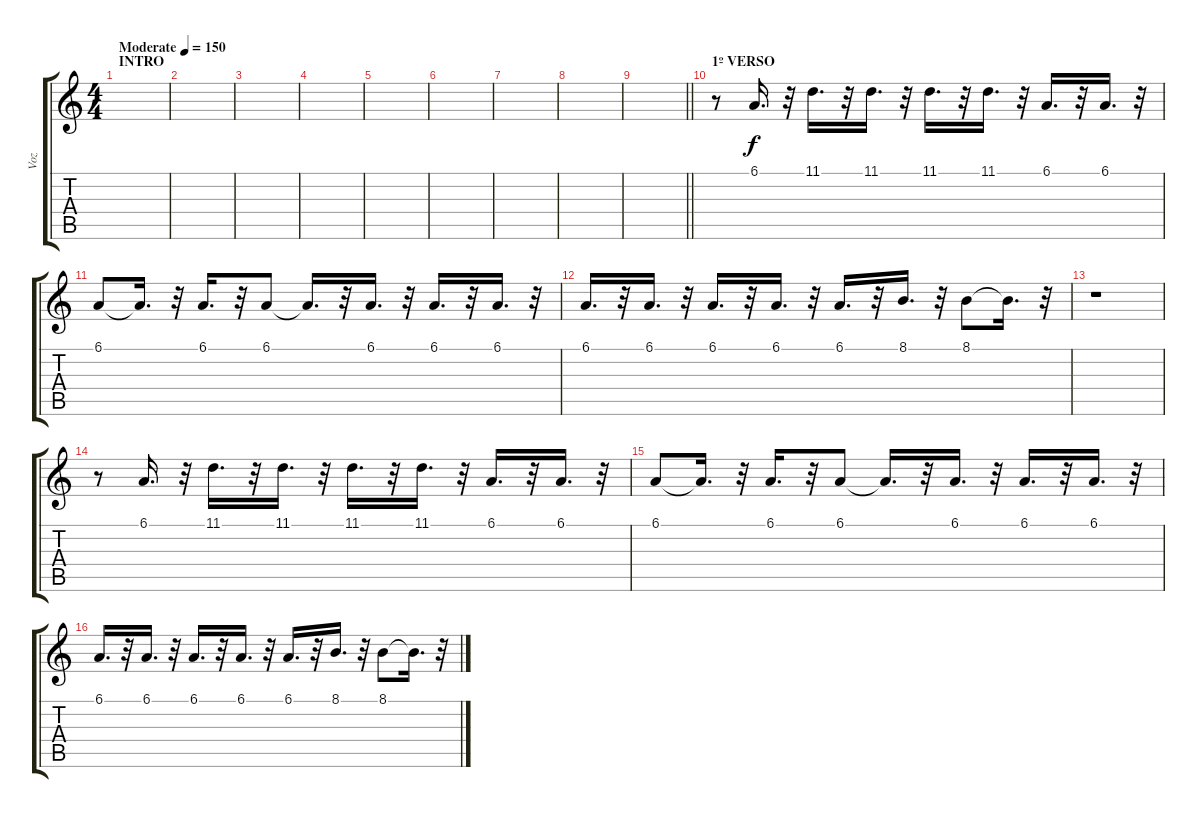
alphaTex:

\track ("Voz" "Voz") {instrument cello}
\staff {score tabs}
\tuning (Eb4 Bb3 Gb3 Db3 Ab2 Eb2) {hide}
\ts (4 4)
\section ("" "INTRO")
\tempo (150 "Moderate")
\clef g2
\ks c
|
|
|
|
|
|
|
|
\barLineRight lightlight
|
\section ("" "1º VERSO")
r.8 6.1.16{d} r.32 11.1.16{d} r.32 11.1.16{d} r.32 11.1.16{d} r.32 11.1.16{d} r.32 6.1.16{d} r.32 6.1.16{d} r.32 |
6.1.8 6.1{t}.16{d} r.32 6.1.16{d} r.32 6.1.8 6.1{t}.16{d} r.32 6.1.16{d} r.32 6.1.16{d} r.32 6.1.16{d} r.32 |
6.1.16{d} r.32 6.1.16{d} r.32 6.1.16{d} r.32 6.1.16{d} r.32 6.1.16{d} r.32 8.1.16{d} r.32 8.1.8 8.1{t}.16{d} r.32 |
r.1 |
r.8 6.1.16{d} r.32 11.1.16{d} r.32 11.1.16{d} r.32 11.1.16{d} r.32 11.1.16{d} r.32 6.1.16{d} r.32 6.1.16{d} r.32 |
6.1.8 6.1{t}.16{d} r.32 6.1.16{d} r.32 6.1.8 6.1{t}.16{d} r.32 6.1.16{d} r.32 6.1.16{d} r.32 6.1.16{d} r.32 |
6.1.16{d} r.32 6.1.16{d} r.32 6.1.16{d} r.32 6.1.16{d} r.32 6.1.16{d} r.32 8.1.16{d} r.32 8.1.8 8.1{t}.16{d} r.32
